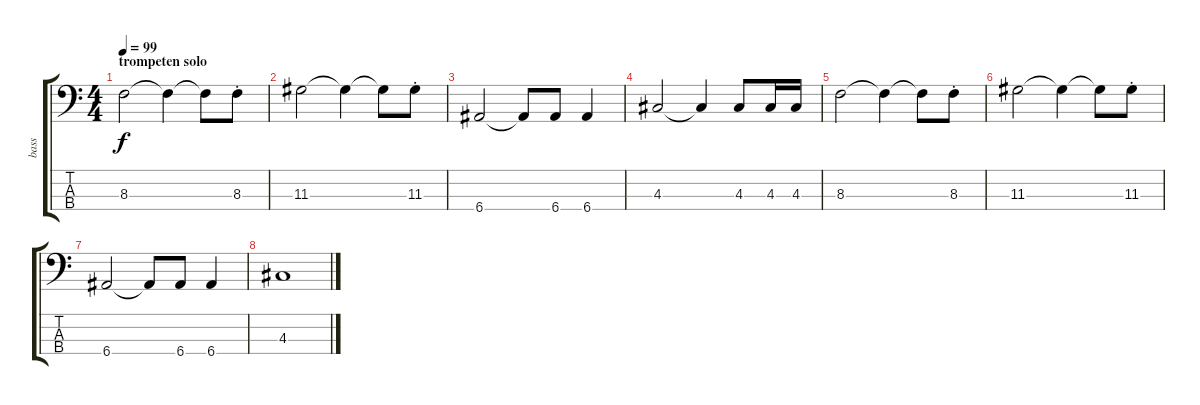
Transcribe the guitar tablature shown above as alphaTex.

\track ("bass" "bass") {instrument electricbassfinger}
\staff {score tabs}
\tuning (G2 D2 A1 E1) {hide}
\ts (4 4)
\section ("" "trompeten solo")
\tempo 99
\clef f4
\ks c
8.3.2{dy f} 8.3{t}.4 8.3{t}.8 8.3{st}.8 |
11.3.2 11.3{t}.4 11.3{t}.8 11.3{st}.8 |
6.4.2 6.4{t}.8 6.4.8 6.4.4 |
4.3.2 4.3{t}.4 4.3.8 4.3.16 4.3.16 |
8.3.2 8.3{t}.4 8.3{t}.8 8.3{st}.8 |
11.3.2 11.3{t}.4 11.3{t}.8 11.3{st}.8 |
6.4.2 6.4{t}.8 6.4.8 6.4.4 |
4.3.1
